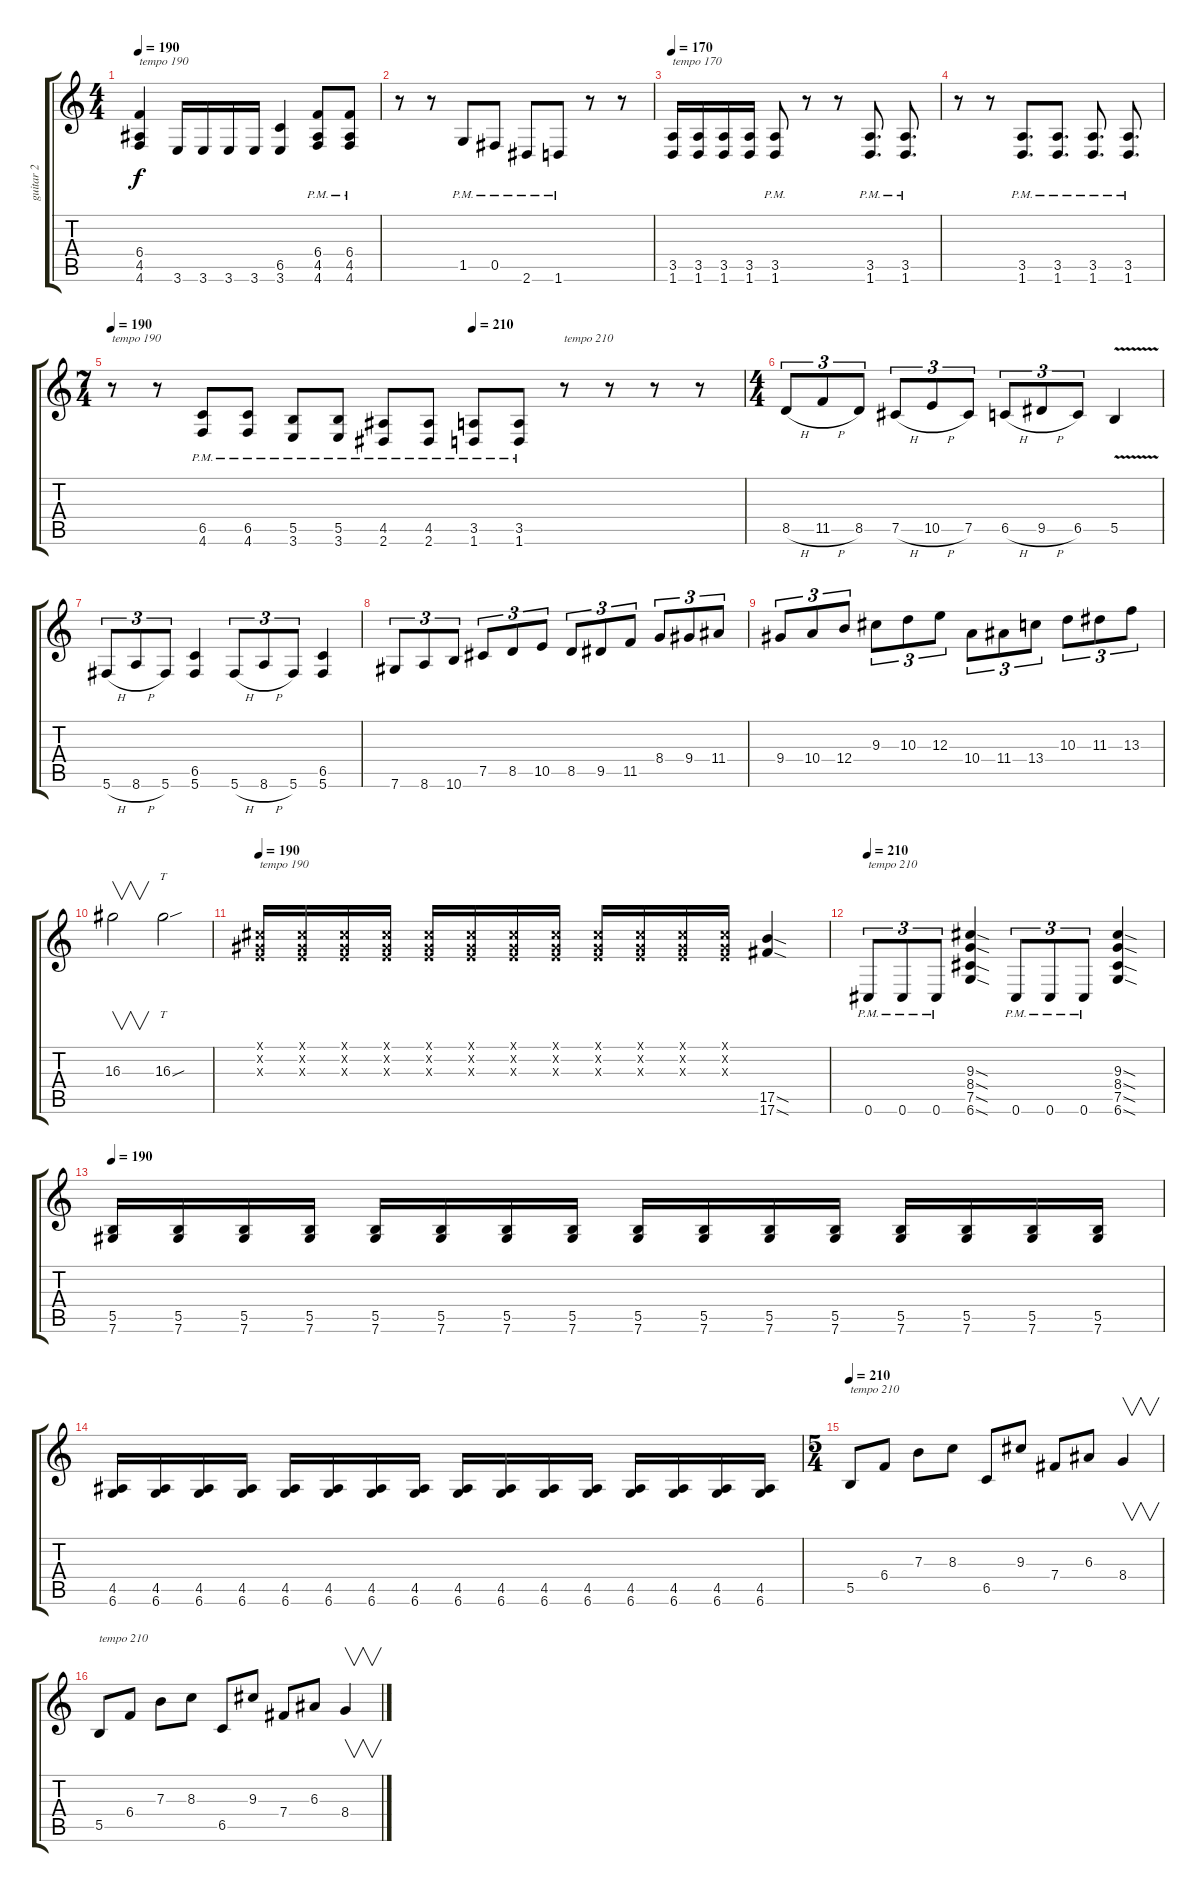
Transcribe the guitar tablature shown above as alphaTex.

\track ("guitar 2" "guitar 2") {instrument overdrivenguitar}
\staff {score tabs}
\tuning (Db4 Ab3 E3 B2 Gb2 Db2) {hide}
\ts (4 4)
\tempo 190
\clef g2
\ks c
(6.4 4.5 4.6).4{txt "tempo 190" dy f instrument overdrivenguitar} 3.6.16 3.6.16 3.6.16 3.6.16 (6.5 3.6).4 (6.4{pm} 4.5{pm} 4.6{pm}).8 (6.4{pm} 4.5{pm} 4.6{pm}).8 |
r.8 r.8 1.5{pm}.8 0.5{pm}.8 2.6{pm}.8 1.6{pm}.8 r.8 r.8 |
\tempo 170
(3.5 1.6).16{txt "tempo 170"} (3.5 1.6).16 (3.5 1.6).16 (3.5 1.6).16 (3.5{pm} 1.6{pm}).8 r.8 r.8 (3.5{pm} 1.6{pm}).8{d} (3.5{pm} 1.6{pm}).8{d} |
r.8 r.8 (3.5{pm} 1.6{pm}).8{d} (3.5{pm} 1.6{pm}).8{d} (3.5{pm} 1.6{pm}).8{d} (3.5{pm} 1.6{pm}).8{d} |
\ts (7 4)
\tempo 190
\tempo (210 0.5714285714285714)
r.8{txt "tempo 190"} r.8 (6.5{pm} 4.6{pm}).8 (6.5{pm} 4.6{pm}).8 (5.5{pm} 3.6{pm}).8 (5.5{pm} 3.6{pm}).8 (4.5{pm} 2.6{pm}).8 (4.5{pm} 2.6{pm}).8 (3.5{pm} 1.6{pm}).8 (3.5{pm} 1.6{pm}).8 r.8{txt "tempo 210"} r.8 r.8 r.8 |
\ts (4 4)
8.5{h}.8{tu (3 2)} 11.5{h}.8{tu (3 2)} 8.5.8{tu (3 2)} 7.5{h}.8{tu (3 2)} 10.5{h}.8{tu (3 2)} 7.5.8{tu (3 2)} 6.5{h}.8{tu (3 2)} 9.5{h}.8{tu (3 2)} 6.5.8{tu (3 2)} 5.5{v}.4 |
5.6{h}.8{tu (3 2)} 8.6{h}.8{tu (3 2)} 5.6.8{tu (3 2)} (6.5 5.6).4 5.6{h}.8{tu (3 2)} 8.6{h}.8{tu (3 2)} 5.6.8{tu (3 2)} (6.5 5.6).4 |
7.6.8{tu (3 2)} 8.6.8{tu (3 2)} 10.6.8{tu (3 2)} 7.5.8{tu (3 2)} 8.5.8{tu (3 2)} 10.5.8{tu (3 2)} 8.5.8{tu (3 2)} 9.5.8{tu (3 2)} 11.5.8{tu (3 2)} 8.4.8{tu (3 2)} 9.4.8{tu (3 2)} 11.4.8{tu (3 2)} |
9.4.8{tu (3 2)} 10.4.8{tu (3 2)} 12.4.8{tu (3 2)} 9.3.8{tu (3 2)} 10.3.8{tu (3 2)} 12.3.8{tu (3 2)} 10.4.8{tu (3 2)} 11.4.8{tu (3 2)} 13.4.8{tu (3 2)} 10.3.8{tu (3 2)} 11.3.8{tu (3 2)} 13.3.8{tu (3 2)} |
16.3.2{v} 16.3{sou}.2{tt} |
\tempo 190
(0.1{x} 0.2{x} 0.3{x}).16{txt "tempo 190"} (0.1{x} 0.2{x} 0.3{x}).16 (0.1{x} 0.2{x} 0.3{x}).16 (0.1{x} 0.2{x} 0.3{x}).16 (0.1{x} 0.2{x} 0.3{x}).16 (0.1{x} 0.2{x} 0.3{x}).16 (0.1{x} 0.2{x} 0.3{x}).16 (0.1{x} 0.2{x} 0.3{x}).16 (0.1{x} 0.2{x} 0.3{x}).16 (0.1{x} 0.2{x} 0.3{x}).16 (0.1{x} 0.2{x} 0.3{x}).16 (0.1{x} 0.2{x} 0.3{x}).16 (17.5{sod} 17.6{sod}).4 |
\tempo 210
0.6{pm}.8{tu (3 2) txt "tempo 210"} 0.6{pm}.8{tu (3 2)} 0.6{pm}.8{tu (3 2)} (9.3{sod} 8.4{sod} 7.5{sod} 6.6{sod}).4 0.6{pm}.8{tu (3 2)} 0.6{pm}.8{tu (3 2)} 0.6{pm}.8{tu (3 2)} (9.3{sod} 8.4{sod} 7.5{sod} 6.6{sod}).4 |
\tempo 190
(5.5 7.6).16 (5.5 7.6).16 (5.5 7.6).16 (5.5 7.6).16 (5.5 7.6).16 (5.5 7.6).16 (5.5 7.6).16 (5.5 7.6).16 (5.5 7.6).16 (5.5 7.6).16 (5.5 7.6).16 (5.5 7.6).16 (5.5 7.6).16 (5.5 7.6).16 (5.5 7.6).16 (5.5 7.6).16 |
(4.5 6.6).16 (4.5 6.6).16 (4.5 6.6).16 (4.5 6.6).16 (4.5 6.6).16 (4.5 6.6).16 (4.5 6.6).16 (4.5 6.6).16 (4.5 6.6).16 (4.5 6.6).16 (4.5 6.6).16 (4.5 6.6).16 (4.5 6.6).16 (4.5 6.6).16 (4.5 6.6).16 (4.5 6.6).16 |
\ts (5 4)
\tempo 210
5.5.8{txt "tempo 210"} 6.4.8 7.3.8 8.3.8 6.5.8 9.3.8 7.4.8 6.3.8 8.4.4{v} |
5.5.8{txt "tempo 210"} 6.4.8 7.3.8 8.3.8 6.5.8 9.3.8 7.4.8 6.3.8 8.4.4{v}
